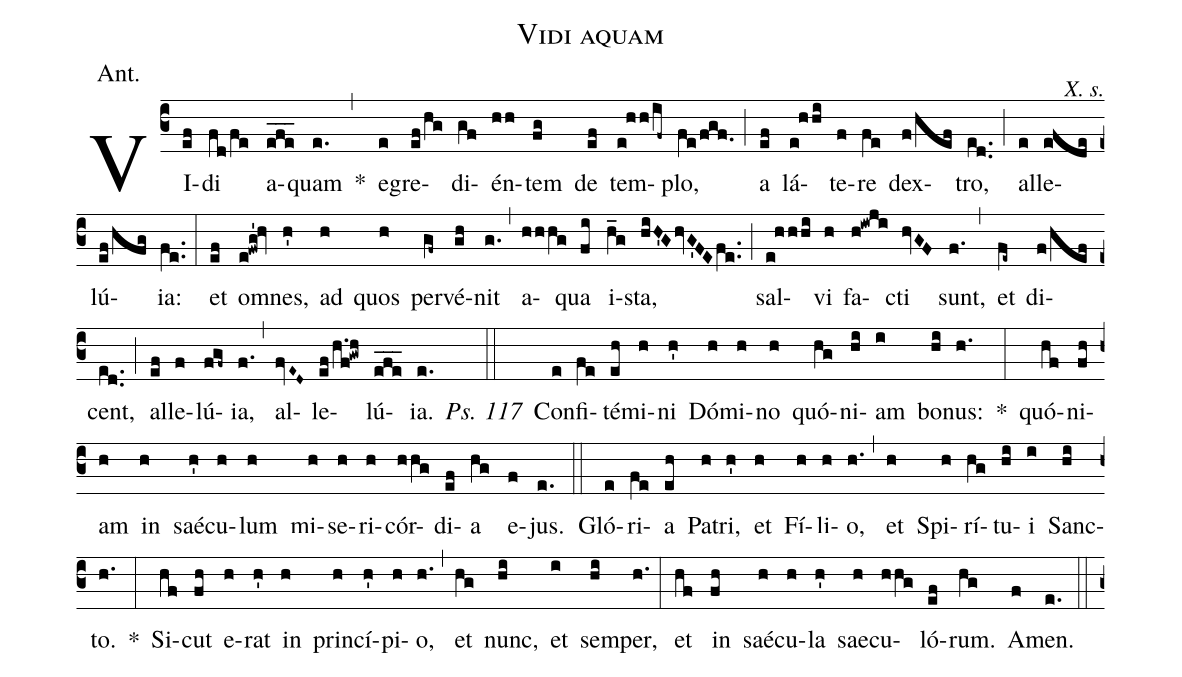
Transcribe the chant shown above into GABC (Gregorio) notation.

name:Vidi aquam;
annotation:Ant.;
office-part:Antiphon;
commentary:X. s.;
%%
(c3) VI(ef)di(fd/fe) a(efe___)quam(e.) <v>*</v>(,)
e(e)gre(ef/hg)di(gf)én(hh)tem(fg) de(ef) tem(e!hh/if~)plo,(fe/fgf.) (;)
a(ef) lá(e!hhi)te(f)re(fe) dex(f/hef)tro,(ed..) (;)
al(e)le(efde)lú(ef/hfg)ia:(fe..) (:)
et(ef) om(e!fwg'!hv)nes,(h') ad(h) quos(h) per(gf~)vé(gh)nit(g.) (,)
a(hhhg)qua(fi) i(h_g)sta,(hiH'G/hvG'FE/fe..) (;)
sal(e!hhhi)vi(h) fa(h!iwji)cti(hvGF) sunt,(f.) (,)
et(fe~) di(f/hef)cent,(ed..) (;)
al(ef)le(f)lú(fgf~)ia,(f.) (,) al(fvE~D~)le(ef/h.f!gwh)lú(efe___)ia.(e.)
<i>Ps. 117</i>(::)
Con(e)fi(fe)té(eh)mi(h)ni(h') Dó(h)mi(h)no(h) quó(hg)ni(hi)am(i) bo(hi)nus:(h.) *(:)
quó(hf)ni(fh)am(h) in(h) saé(h')cu(h)lum(h) mi(h)se(h)ri(h)cór(hhg)di(ef)a(hg) e(f)jus.(e.) (::)
Gló(e)ri(fe)a(eh) Pa(h)tri,(h') et(h) Fí(h)li(h)o,(h.) (,)
et(h) Spi(h)rí(hg)tu(hi)i(i) Sanc(hi)to.(h.) *(:)
Si(hf)cut(fh) e(h)rat(h') in(h) prin(h)cí(h')pi(h)o,(h.) (,)
et(hg) nunc,(hi) et(i) sem(hi)per,(h.) (:)
et(hf) in(fh) saé(h)cu(h)la(h') sae(h)cu(hhg)ló(ef)rum.(hg) A(f)men.(e.) (::)
<i>Repetitur Ant.</i> Vidi aquam()
